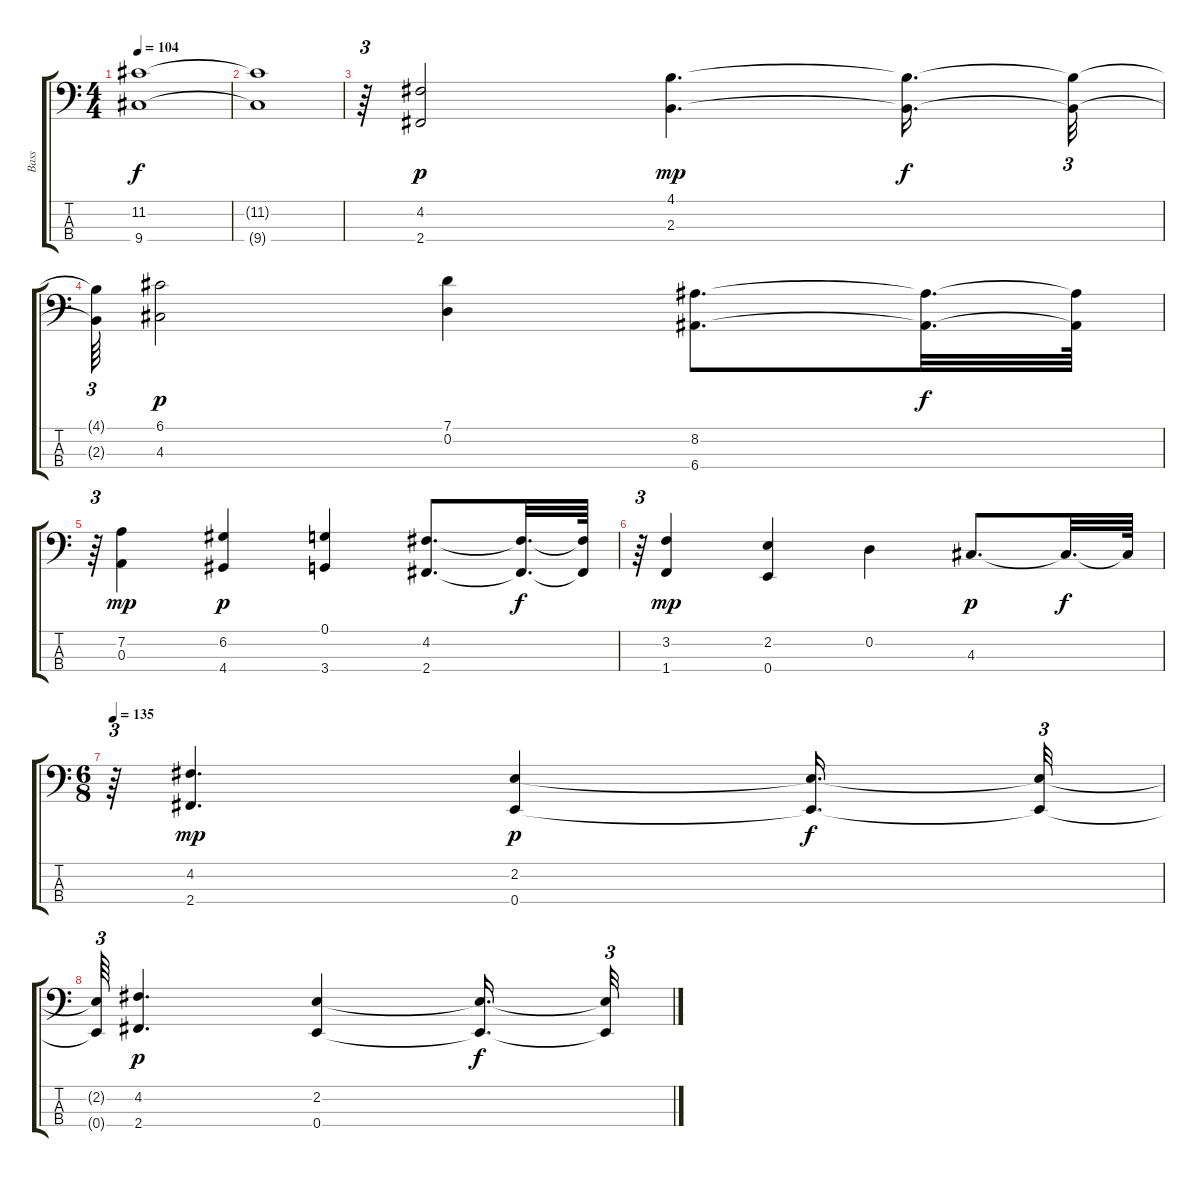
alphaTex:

\track ("Bass" "Bass") {instrument slapbass2}
\staff {score tabs}
\tuning (G2 D2 A1 E1) {hide}
\ts (4 4)
\tempo 104
\clef f4
\ks c
(11.2{t} 9.4{t}).1{dy f} |
(11.2{t} 9.4{t}).1 |
r.64{tu (3 2)} (4.2 2.4).2{dy p} (4.1 2.3).4{d dy mp} (4.1{t} 2.3{t}).16{d dy f} (4.1{t} 2.3{t}).32{tu (3 2)} |
(4.1{t} 2.3{t}).64{tu (3 2)} (6.1 4.3).2{dy p} (7.1 0.2).4 (8.2 6.4).8{d} (8.2{t} 6.4{t}).32{d dy f} (8.2{t} 6.4{t}).64 |
r.64{tu (3 2)} (7.2 0.3).4{dy mp} (6.2 4.4).4{dy p} (0.1 3.4).4 (4.2 2.4).8{d} (4.2{t} 2.4{t}).32{d dy f} (4.2{t} 2.4{t}).64 |
r.64{tu (3 2)} (3.2 1.4).4{dy mp} (2.2 0.4).4 0.2.4 4.3.8{d dy p} 4.3{t}.32{d dy f} 4.3{t}.64 |
\ts (6 8)
\tempo 135
r.64{tu (3 2)} (4.2 2.4).4{d dy mp} (2.2 0.4).4{dy p} (2.2{t} 0.4{t}).16{d dy f} (2.2{t} 0.4{t}).32{tu (3 2)} |
(2.2{t} 0.4{t}).64{tu (3 2)} (4.2 2.4).4{d dy p} (2.2 0.4).4 (2.2{t} 0.4{t}).16{d dy f} (2.2{t} 0.4{t}).32{tu (3 2)}
